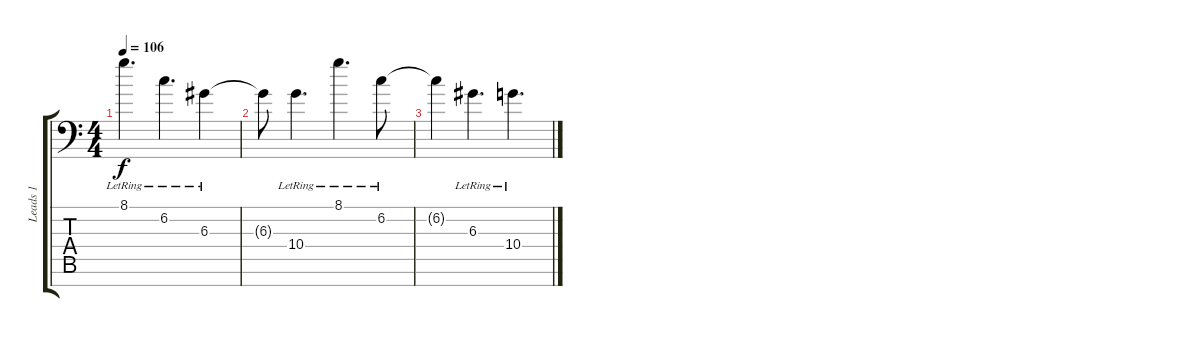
\track ("Leads 1" "Leads 1") {instrument distortionguitar}
\staff {score tabs}
\tuning (B3 Gb3 D3 A2 E2 A1 E1) {hide}
\ts (4 4)
\tempo 106
\clef f4
\ks c
8.1{lr}.4{d dy f volume 13 instrument electricguitarclean} 6.2{lr}.4{d} 6.3{lr}.4 |
6.3{t}.8 10.4{lr}.4{d} 8.1{lr}.4{d} 6.2{lr}.8 |
6.2{t}.4 6.3{lr}.4{d} 10.4{lr}.4{d}
